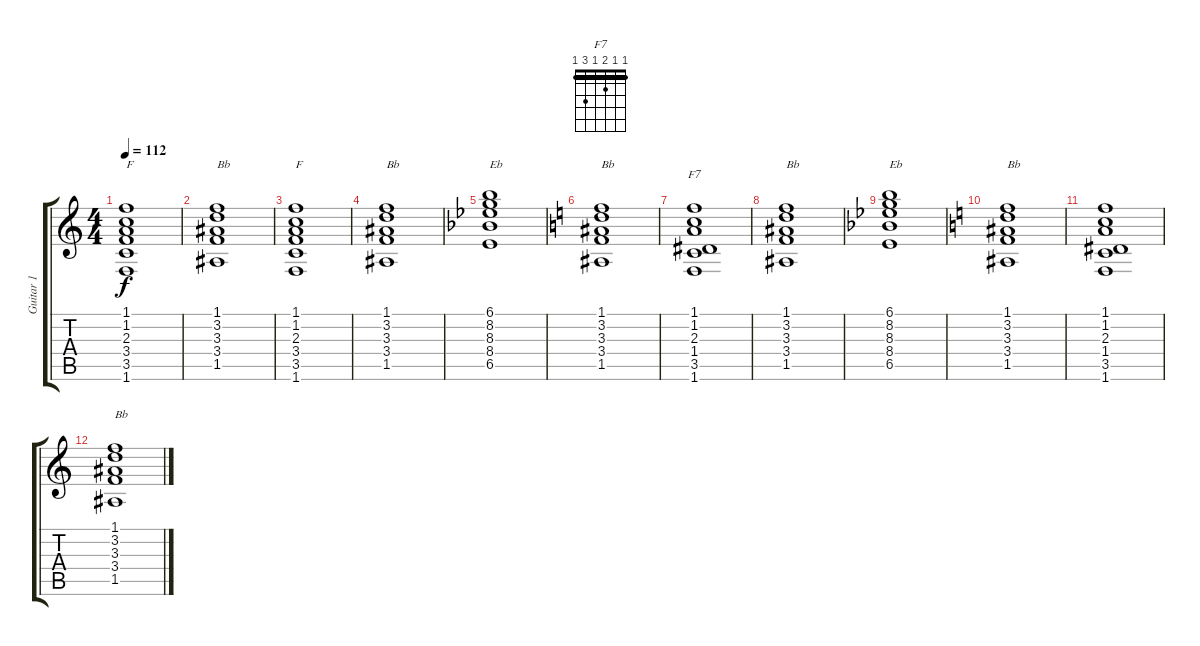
\track ("Guitar 1" "Guitar 1") {instrument acousticguitarnylon}
\staff {score tabs}
\tuning (E4 B3 G3 D3 A2 E2) {hide}
\chord ("F7" 1 1 2 1 3 1) {barre 1}
\ts (4 4)
\tempo 112
\clef g2
\ks c
(1.1 1.2 2.3 3.4 3.5 1.6).1{txt "F" dy f} |
(1.1 3.2 3.3 3.4 1.5).1{txt "Bb"} |
(1.1 1.2 2.3 3.4 3.5 1.6).1{txt "F"} |
(1.1 3.2 3.3 3.4 1.5).1{txt "Bb"} |
\ks bb
(6.1 8.2 8.3 8.4 6.5).1{txt "Eb"} |
\ks c
(1.1 3.2 3.3 3.4 1.5).1{txt "Bb"} |
(1.1 1.2 2.3 1.4 3.5 1.6).1{ch "F7"} |
(1.1 3.2 3.3 3.4 1.5).1{txt "Bb"} |
\ks bb
(6.1 8.2 8.3 8.4 6.5).1{txt "Eb"} |
\ks c
(1.1 3.2 3.3 3.4 1.5).1{txt "Bb"} |
(1.1 1.2 2.3 1.4 3.5 1.6).1 |
(1.1 3.2 3.3 3.4 1.5).1{txt "Bb"}
